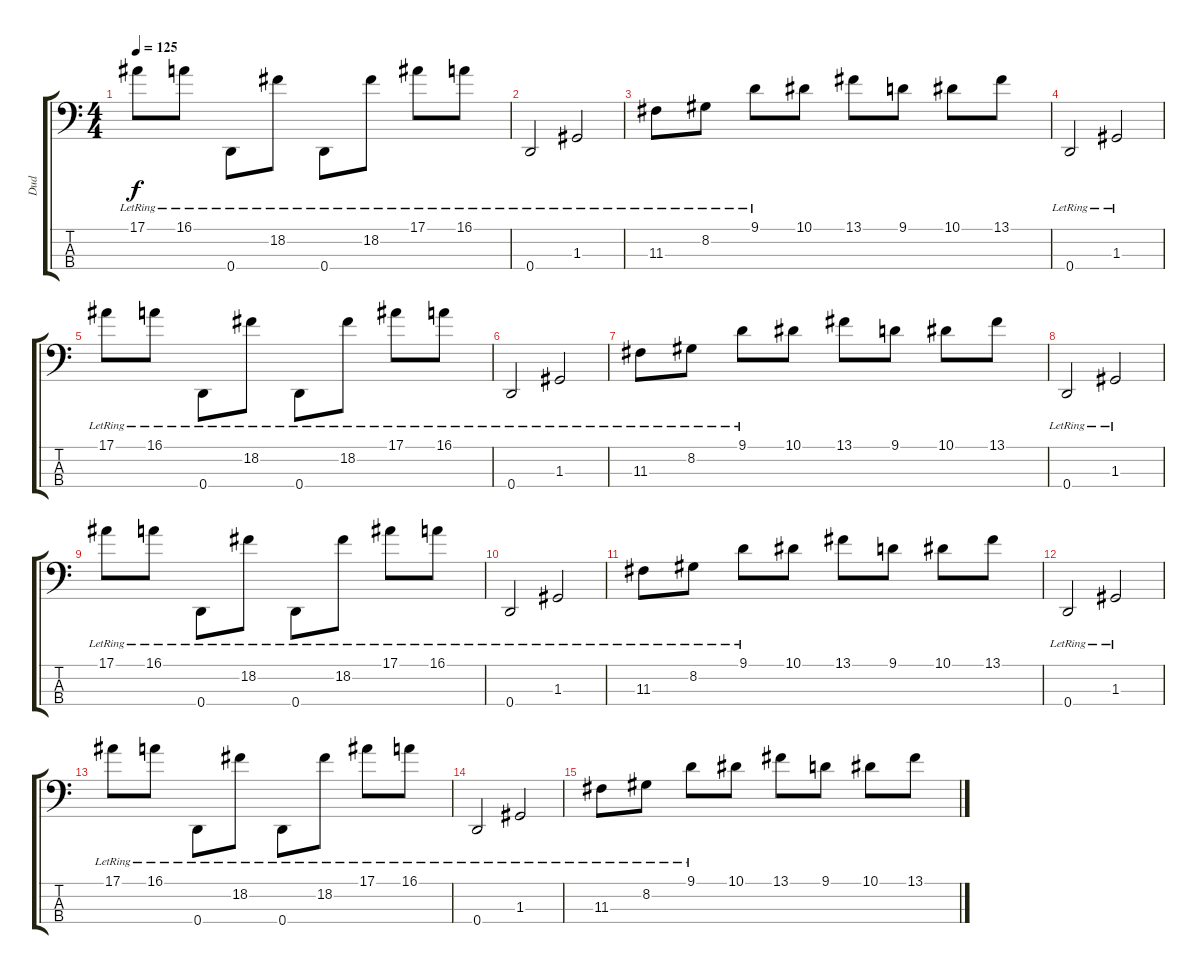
\track ("Dud" "Dud") {instrument slapbass1}
\staff {score tabs}
\tuning (F2 C2 G1 D1) {hide}
\ts (4 4)
\tempo 125
\clef f4
\ks c
17.1{lr}.8{dy f} 16.1{lr}.8 0.4{lr}.8 18.2{lr}.8 0.4{lr}.8 18.2{lr}.8 17.1{lr}.8 16.1{lr}.8 |
0.4{lr}.2 1.3{lr}.2 |
11.3{lr}.8 8.2{lr}.8 9.1{lr}.8 10.1.8 13.1.8 9.1.8 10.1.8 13.1.8 |
0.4{lr}.2 1.3{lr}.2 |
17.1{lr}.8 16.1{lr}.8 0.4{lr}.8 18.2{lr}.8 0.4{lr}.8 18.2{lr}.8 17.1{lr}.8 16.1{lr}.8 |
0.4{lr}.2 1.3{lr}.2 |
11.3{lr}.8 8.2{lr}.8 9.1{lr}.8 10.1.8 13.1.8 9.1.8 10.1.8 13.1.8 |
0.4{lr}.2 1.3{lr}.2 |
17.1{lr}.8 16.1{lr}.8 0.4{lr}.8 18.2{lr}.8 0.4{lr}.8 18.2{lr}.8 17.1{lr}.8 16.1{lr}.8 |
0.4{lr}.2 1.3{lr}.2 |
11.3{lr}.8 8.2{lr}.8 9.1{lr}.8 10.1.8 13.1.8 9.1.8 10.1.8 13.1.8 |
0.4{lr}.2 1.3{lr}.2 |
17.1{lr}.8 16.1{lr}.8 0.4{lr}.8 18.2{lr}.8 0.4{lr}.8 18.2{lr}.8 17.1{lr}.8 16.1{lr}.8 |
0.4{lr}.2 1.3{lr}.2 |
11.3{lr}.8 8.2{lr}.8 9.1{lr}.8 10.1.8 13.1.8 9.1.8 10.1.8 13.1.8
